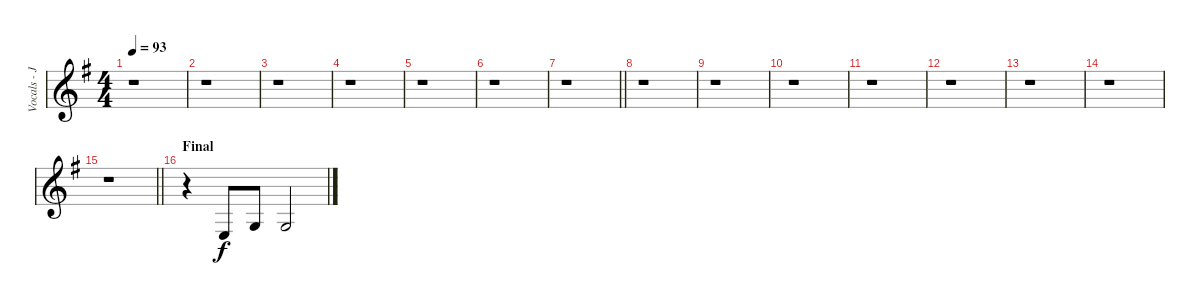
\track ("Vocals - Jonas Renske" "Vocals - J") {instrument frenchhorn}
\staff {score}
\tuning (E4 B3 G3 D3 A2 E2) {hide}
\ts (4 4)
\tempo 93
\clef g2
\ks eminor
r.1{dy f} |
r.1 |
r.1 |
r.1 |
r.1 |
r.1 |
\barLineRight lightlight
r.1 |
r.1 |
r.1 |
r.1 |
r.1 |
r.1 |
r.1 |
r.1 |
\barLineRight lightlight
r.1 |
\section ("" "Final")
r.4 2.4.8 0.3.8 0.3.2
